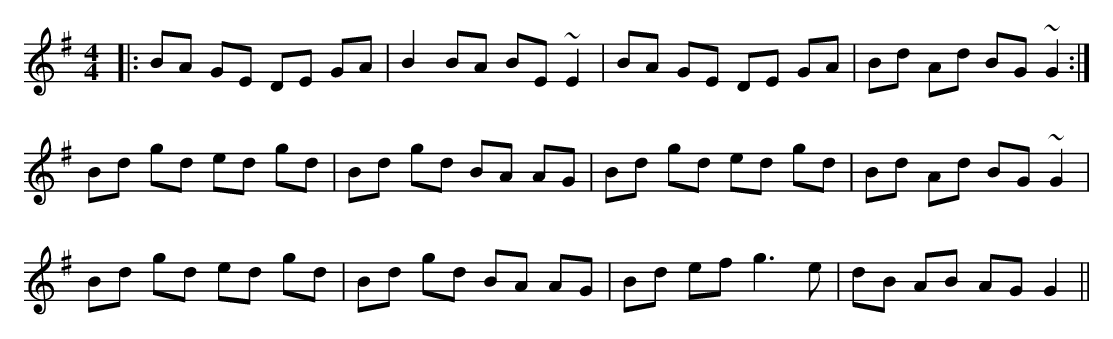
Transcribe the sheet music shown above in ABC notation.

X:1
M:4/4
K:G
|:BA GE DE GA|B2 BA BE ~E2|BA GE DE GA|Bd Ad BG ~G2:|
Bd gd ed gd|Bd gd BA AG|Bd gd ed gd|Bd Ad BG ~G2|
Bd gd ed gd|Bd gd BA AG|Bd ef g3e|dB AB AG G2||
